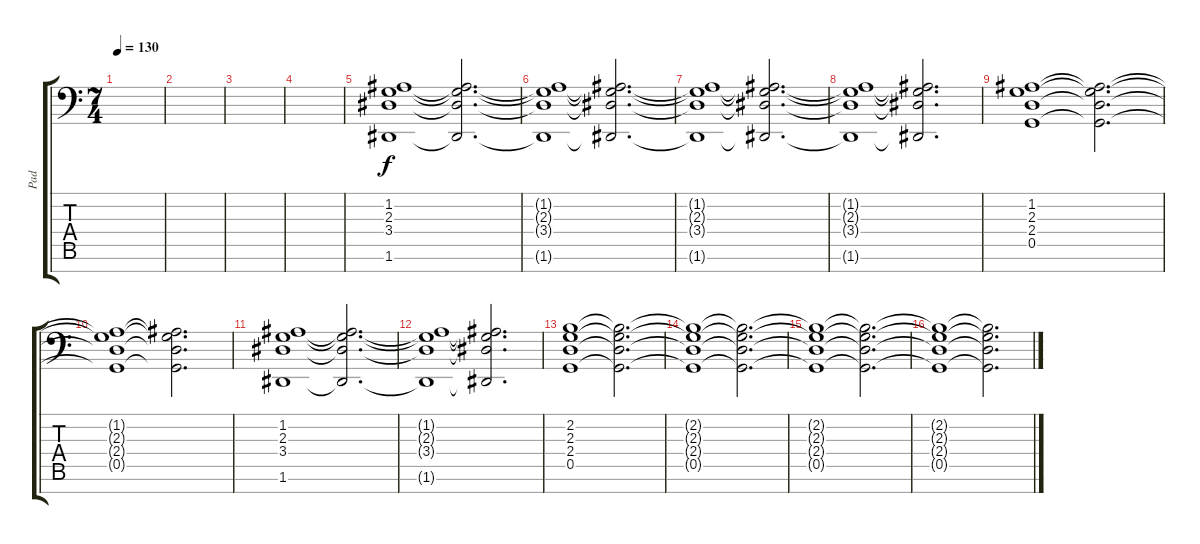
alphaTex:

\track ("Pad" "Pad") {instrument pad2warm}
\staff {score tabs}
\tuning (D4 A3 F3 C3 G2 D2 G1) {hide}
\ts (7 4)
\tempo 130
\clef f4
\ks c
|
|
|
|
(1.2 2.3 3.4 1.6).1 (1.2{t} 2.3{t} 3.4{t} 1.6{t}).2{d} |
(1.2{t} 2.3{t} 3.4{t} 1.6{t}).1 (1.2{t} 2.3{t} 3.4{t} 1.6{t}).2{d} |
(1.2{t} 2.3{t} 3.4{t} 1.6{t}).1 (1.2{t} 2.3{t} 3.4{t} 1.6{t}).2{d} |
(1.2{t} 2.3{t} 3.4{t} 1.6{t}).1 (1.2{t} 2.3{t} 3.4{t} 1.6{t}).2{d} |
(1.2 2.3 2.4 0.5).1 (1.2{t} 2.3{t} 2.4{t} 0.5{t}).2{d} |
(1.2{t} 2.3{t} 2.4{t} 0.5{t}).1 (1.2{t} 2.3{t} 2.4{t} 0.5{t}).2{d} |
(1.2 2.3 3.4 1.6).1 (1.2{t} 2.3{t} 3.4{t} 1.6{t}).2{d} |
(1.2{t} 2.3{t} 3.4{t} 1.6{t}).1 (1.2{t} 2.3{t} 3.4{t} 1.6{t}).2{d} |
(2.2 2.3 2.4 0.5).1 (2.2{t} 2.3{t} 2.4{t} 0.5{t}).2{d} |
(2.2{t} 2.3{t} 2.4{t} 0.5{t}).1 (2.2{t} 2.3{t} 2.4{t} 0.5{t}).2{d} |
(2.2{t} 2.3{t} 2.4{t} 0.5{t}).1 (2.2{t} 2.3{t} 2.4{t} 0.5{t}).2{d} |
(2.2{t} 2.3{t} 2.4{t} 0.5{t}).1 (2.2{t} 2.3{t} 2.4{t} 0.5{t}).2{d}
